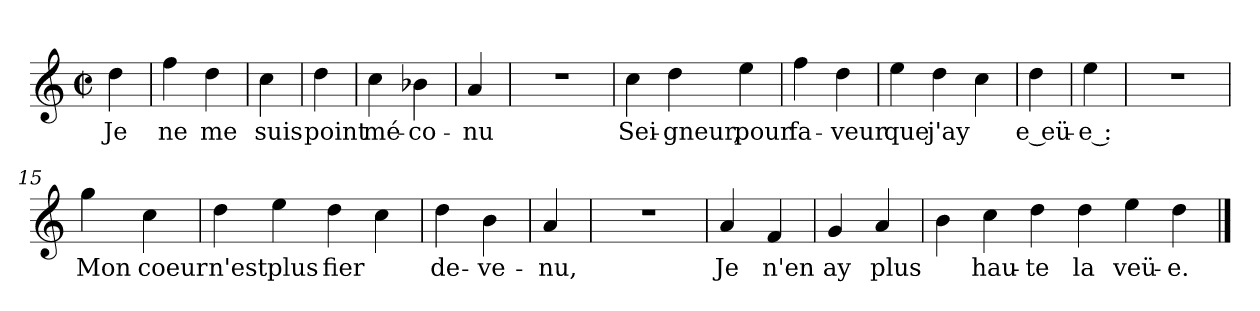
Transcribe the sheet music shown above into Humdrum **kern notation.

**kern	**text
*part1	*part1
*staff1	*staff1
*clefG2	*
*k[]	*
*C:	*
*M2/2	*
*met(c|)	*
=1	=1
4dd	Je
=2	=2
4ff	ne
4dd	me
=3	=3
4cc	suis
=4	=4
4dd	point
=5	=5
4cc	mé-
4b-X	-co-
=6	=6
4a	-nu
=7	=7
1r	.
=8	=8
4cc	Sei-
4dd	-gneur,
4ee	pour
=10	=10
4ff	fa-
4dd	-veur
=11	=11
4ee	que
4dd	j'ay-
4cc	--
=12	=12
4dd	-e eü-
=13	=13
4ee	-e :
=14	=14
1r	.
=15	=15
4gg	Mon
4cc	coeur
=16	=16
4dd	n'est
4ee	plus
4dd	fier-
4cc	-
=18	=18
4dd	de-
4b	-ve-
=19	=19
4a	-nu,
=20	=20
1r	.
=21	=21
4a	Je
4f	n'en
=22	=22
4g	ay
4a	plus-
=23	=23
4b	-
4cc	hau-
4dd	-te
4dd	la
4ee	veü-
4dd	-e.
==	==
*-	*-
